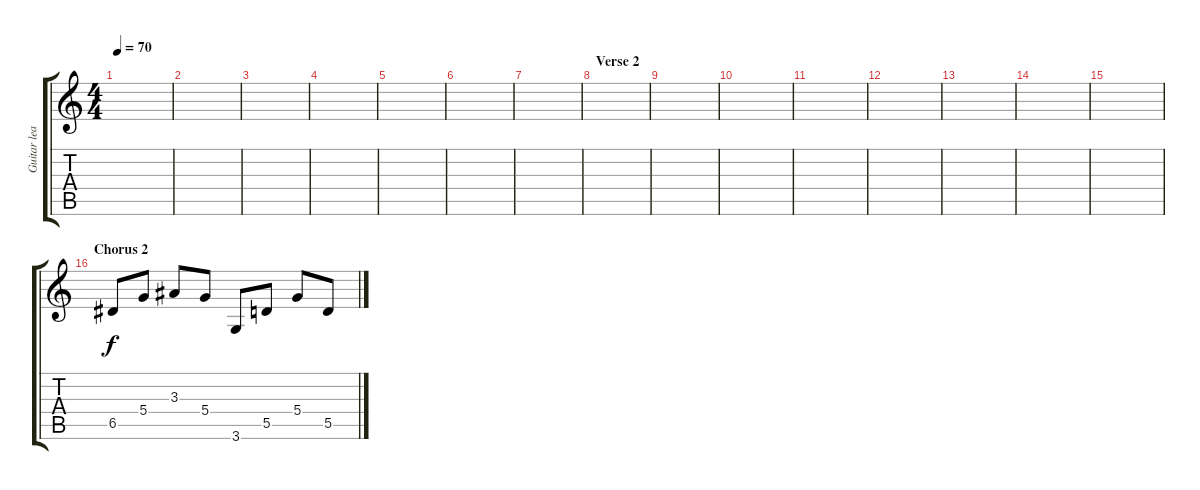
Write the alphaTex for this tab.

\track ("Guitar lead/fills" "Guitar lea") {instrument distortionguitar}
\staff {score tabs}
\tuning (E4 B3 G3 D3 A2 E2) {hide}
\ts (4 4)
\tempo 70
\clef g2
\ks c
|
|
|
|
|
|
|
\section ("" "Verse 2")
|
|
|
|
|
|
|
|
\section ("" "Chorus 2")
6.5.8{volume 9 instrument electricguitarjazz} 5.4.8 3.3.8 5.4.8 3.6.8 5.5.8 5.4.8 5.5.8
